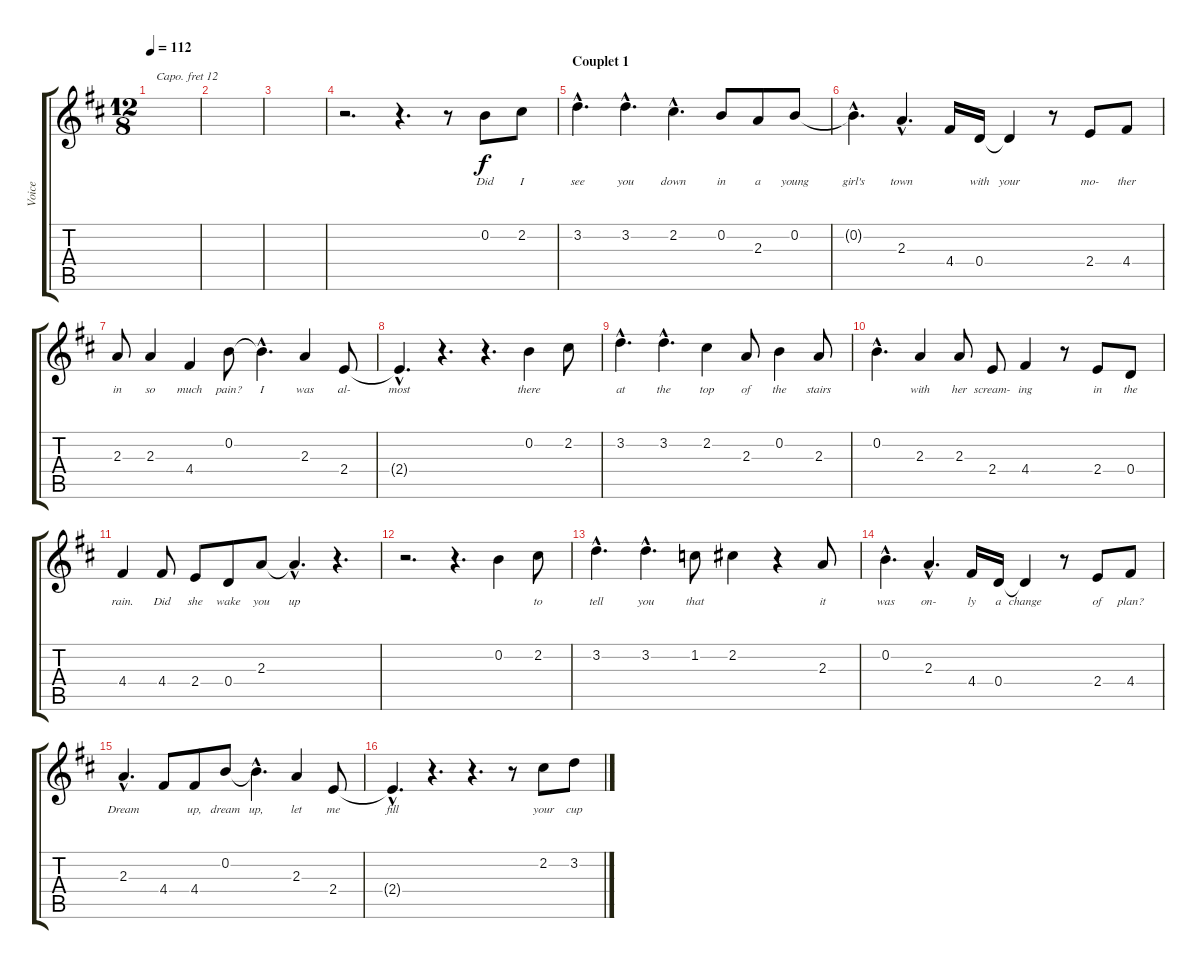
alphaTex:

\track ("Voice" "Voice") {instrument oboe}
\staff {score tabs}
\capo 12
\tuning (E4 B3 G3 D3 A2 E2) {hide}
\ts (12 8)
\tempo 112
\clef g2
\ks d
|
|
|
r.2{d} r.4{d} r.8 0.2.8{lyrics (0 "Did") lyrics (1 "") lyrics (2 "") lyrics (3 "") lyrics (4 "")} 2.2.8{lyrics (0 "I") lyrics (1 "") lyrics (2 "") lyrics (3 "") lyrics (4 "")} |
\section ("" "Couplet 1")
3.2{hac}.4{d lyrics (0 "see") lyrics (1 "") lyrics (2 "") lyrics (3 "") lyrics (4 "")} 3.2{hac}.4{d lyrics (0 "you") lyrics (1 "") lyrics (2 "") lyrics (3 "") lyrics (4 "")} 2.2{hac}.4{d lyrics (0 "down") lyrics (1 "") lyrics (2 "") lyrics (3 "") lyrics (4 "")} 0.2.8{lyrics (0 "in") lyrics (1 "") lyrics (2 "") lyrics (3 "") lyrics (4 "")} 2.3.8{lyrics (0 "a") lyrics (1 "") lyrics (2 "") lyrics (3 "") lyrics (4 "")} 0.2.8{lyrics (0 "young ") lyrics (1 "") lyrics (2 "") lyrics (3 "") lyrics (4 "")} |
0.2{hac t}.4{d lyrics (0 "girl's") lyrics (1 "") lyrics (2 "") lyrics (3 "") lyrics (4 "")} 2.3{hac}.4{d lyrics (0 "town ") lyrics (1 "") lyrics (2 "") lyrics (3 "") lyrics (4 "")} 4.4.16{lyrics (0 "") lyrics (1 "") lyrics (2 "") lyrics (3 "") lyrics (4 "")} 0.4.16{lyrics (0 "with") lyrics (1 "") lyrics (2 "") lyrics (3 "") lyrics (4 "")} 0.4{t}.4{lyrics (0 "your") lyrics (1 "") lyrics (2 "") lyrics (3 "") lyrics (4 "")} r.8 2.4.8{lyrics (0 "mo-") lyrics (1 "") lyrics (2 "") lyrics (3 "") lyrics (4 "")} 4.4.8{lyrics (0 "ther") lyrics (1 "") lyrics (2 "") lyrics (3 "") lyrics (4 "")} |
2.3.8{lyrics (0 "in") lyrics (1 "") lyrics (2 "") lyrics (3 "") lyrics (4 "")} 2.3.4{lyrics (0 "so ") lyrics (1 "") lyrics (2 "") lyrics (3 "") lyrics (4 "")} 4.4.4{lyrics (0 "much") lyrics (1 "") lyrics (2 "") lyrics (3 "") lyrics (4 "")} 0.2.8{lyrics (0 "pain? ") lyrics (1 "") lyrics (2 "") lyrics (3 "") lyrics (4 "")} 0.2{hac t}.4{d lyrics (0 "I") lyrics (1 "") lyrics (2 "") lyrics (3 "") lyrics (4 "")} 2.3.4{lyrics (0 "was") lyrics (1 "") lyrics (2 "") lyrics (3 "") lyrics (4 "")} 2.4.8{lyrics (0 "al-") lyrics (1 "") lyrics (2 "") lyrics (3 "") lyrics (4 "")} |
2.4{hac t}.4{d lyrics (0 "most") lyrics (1 "") lyrics (2 "") lyrics (3 "") lyrics (4 "")} r.4{d} r.4{d} 0.2.4{lyrics (0 "there ") lyrics (1 "") lyrics (2 "") lyrics (3 "") lyrics (4 "")} 2.2.8{lyrics (0 "") lyrics (1 "") lyrics (2 "") lyrics (3 "") lyrics (4 "")} |
3.2{hac}.4{d lyrics (0 "at") lyrics (1 "") lyrics (2 "") lyrics (3 "") lyrics (4 "")} 3.2{hac}.4{d lyrics (0 "the") lyrics (1 "") lyrics (2 "") lyrics (3 "") lyrics (4 "")} 2.2.4{lyrics (0 "top") lyrics (1 "") lyrics (2 "") lyrics (3 "") lyrics (4 "")} 2.3.8{lyrics (0 "of") lyrics (1 "") lyrics (2 "") lyrics (3 "") lyrics (4 "")} 0.2.4{lyrics (0 "the") lyrics (1 "") lyrics (2 "") lyrics (3 "") lyrics (4 "")} 2.3.8{lyrics (0 "stairs ") lyrics (1 "") lyrics (2 "") lyrics (3 "") lyrics (4 "")} |
0.2{hac}.4{d lyrics (0 "") lyrics (1 "") lyrics (2 "") lyrics (3 "") lyrics (4 "")} 2.3.4{lyrics (0 "with") lyrics (1 "") lyrics (2 "") lyrics (3 "") lyrics (4 "")} 2.3.8{lyrics (0 "her") lyrics (1 "") lyrics (2 "") lyrics (3 "") lyrics (4 "")} 2.4.8{lyrics (0 "scream-") lyrics (1 "") lyrics (2 "") lyrics (3 "") lyrics (4 "")} 4.4.4{lyrics (0 "ing") lyrics (1 "") lyrics (2 "") lyrics (3 "") lyrics (4 "")} r.8 2.4.8{lyrics (0 "in") lyrics (1 "") lyrics (2 "") lyrics (3 "") lyrics (4 "")} 0.4.8{lyrics (0 "the") lyrics (1 "") lyrics (2 "") lyrics (3 "") lyrics (4 "")} |
4.4.4{lyrics (0 "rain.") lyrics (1 "") lyrics (2 "") lyrics (3 "") lyrics (4 "")} 4.4.8{lyrics (0 "Did") lyrics (1 "") lyrics (2 "") lyrics (3 "") lyrics (4 "")} 2.4.8{lyrics (0 "she") lyrics (1 "") lyrics (2 "") lyrics (3 "") lyrics (4 "")} 0.4.8{lyrics (0 "wake") lyrics (1 "") lyrics (2 "") lyrics (3 "") lyrics (4 "")} 2.3.8{lyrics (0 "you") lyrics (1 "") lyrics (2 "") lyrics (3 "") lyrics (4 "")} 2.3{hac t}.4{d lyrics (0 "up ") lyrics (1 "") lyrics (2 "") lyrics (3 "") lyrics (4 "")} r.4{d} |
r.2{d} r.4{d} 0.2.4{lyrics (0 "") lyrics (1 "") lyrics (2 "") lyrics (3 "") lyrics (4 "")} 2.2.8{lyrics (0 "to") lyrics (1 "") lyrics (2 "") lyrics (3 "") lyrics (4 "")} |
3.2{hac}.4{d lyrics (0 "tell") lyrics (1 "") lyrics (2 "") lyrics (3 "") lyrics (4 "")} 3.2{hac}.4{d lyrics (0 "you") lyrics (1 "") lyrics (2 "") lyrics (3 "") lyrics (4 "")} 1.2.8{lyrics (0 "that ") lyrics (1 "") lyrics (2 "") lyrics (3 "") lyrics (4 "")} 2.2.4{lyrics (0 "") lyrics (1 "") lyrics (2 "") lyrics (3 "") lyrics (4 "")} r.4 2.3.8{lyrics (0 "it") lyrics (1 "") lyrics (2 "") lyrics (3 "") lyrics (4 "")} |
0.2{hac}.4{d lyrics (0 "was") lyrics (1 "") lyrics (2 "") lyrics (3 "") lyrics (4 "")} 2.3{hac}.4{d lyrics (0 "on-") lyrics (1 "") lyrics (2 "") lyrics (3 "") lyrics (4 "")} 4.4.16{lyrics (0 "ly") lyrics (1 "") lyrics (2 "") lyrics (3 "") lyrics (4 "")} 0.4.16{lyrics (0 "a") lyrics (1 "") lyrics (2 "") lyrics (3 "") lyrics (4 "")} 0.4{t}.4{lyrics (0 "change") lyrics (1 "") lyrics (2 "") lyrics (3 "") lyrics (4 "")} r.8 2.4.8{lyrics (0 "of") lyrics (1 "") lyrics (2 "") lyrics (3 "") lyrics (4 "")} 4.4.8{lyrics (0 "plan? ") lyrics (1 "") lyrics (2 "") lyrics (3 "") lyrics (4 "")} |
2.3{hac}.4{d lyrics (0 "Dream ") lyrics (1 "") lyrics (2 "") lyrics (3 "") lyrics (4 "")} 4.4.8{lyrics (0 "") lyrics (1 "") lyrics (2 "") lyrics (3 "") lyrics (4 "")} 4.4.8{lyrics (0 "up,") lyrics (1 "") lyrics (2 "") lyrics (3 "") lyrics (4 "")} 0.2.8{lyrics (0 "dream") lyrics (1 "") lyrics (2 "") lyrics (3 "") lyrics (4 "")} 0.2{hac t}.4{d lyrics (0 "up,") lyrics (1 "") lyrics (2 "") lyrics (3 "") lyrics (4 "")} 2.3.4{lyrics (0 "let") lyrics (1 "") lyrics (2 "") lyrics (3 "") lyrics (4 "")} 2.4.8{lyrics (0 "me") lyrics (1 "") lyrics (2 "") lyrics (3 "") lyrics (4 "")} |
2.4{hac t}.4{d lyrics (0 "fill") lyrics (1 "") lyrics (2 "") lyrics (3 "") lyrics (4 "")} r.4{d} r.4{d} r.8 2.2.8{lyrics (0 "your") lyrics (1 "") lyrics (2 "") lyrics (3 "") lyrics (4 "")} 3.2.8{lyrics (0 "cup ") lyrics (1 "") lyrics (2 "") lyrics (3 "") lyrics (4 "")}
